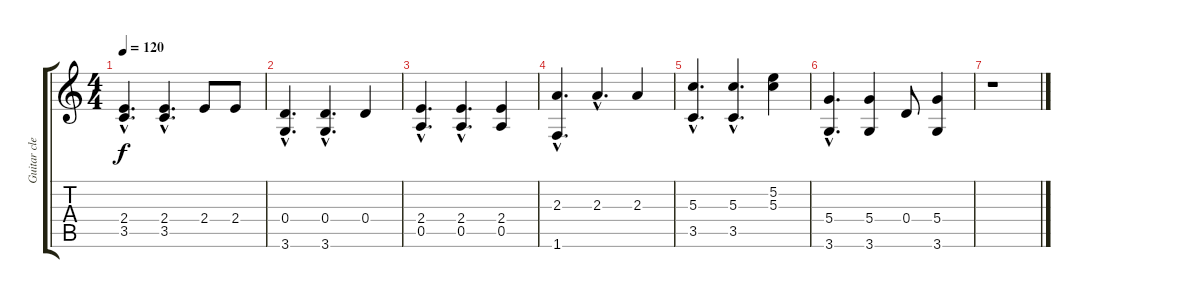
\track ("Guitar clean" "Guitar cle") {instrument electricguitarclean}
\staff {score tabs}
\tuning (E4 B3 G3 D3 A2 E2) {hide}
\ts (4 4)
\tempo 120
\clef g2
\ks c
(2.4{hac} 3.5{hac}).4{d dy f} (2.4{hac} 3.5{hac}).4{d} 2.4.8 2.4.8 |
(0.4{hac} 3.6{hac}).4{d} (0.4{hac} 3.6{hac}).4{d} 0.4.4 |
(2.4{hac} 0.5{hac}).4{d} (2.4{hac} 0.5{hac}).4{d} (2.4 0.5).4 |
(2.3{hac} 1.6{hac}).4{d} 2.3{hac}.4{d} 2.3.4 |
(5.3{hac} 3.5{hac}).4{d} (5.3{hac} 3.5{hac}).4{d} (5.2 5.3).4 |
(5.4{hac} 3.6{hac}).4{d} (5.4 3.6).4 0.4.8 (5.4 3.6).4 |
r.1
